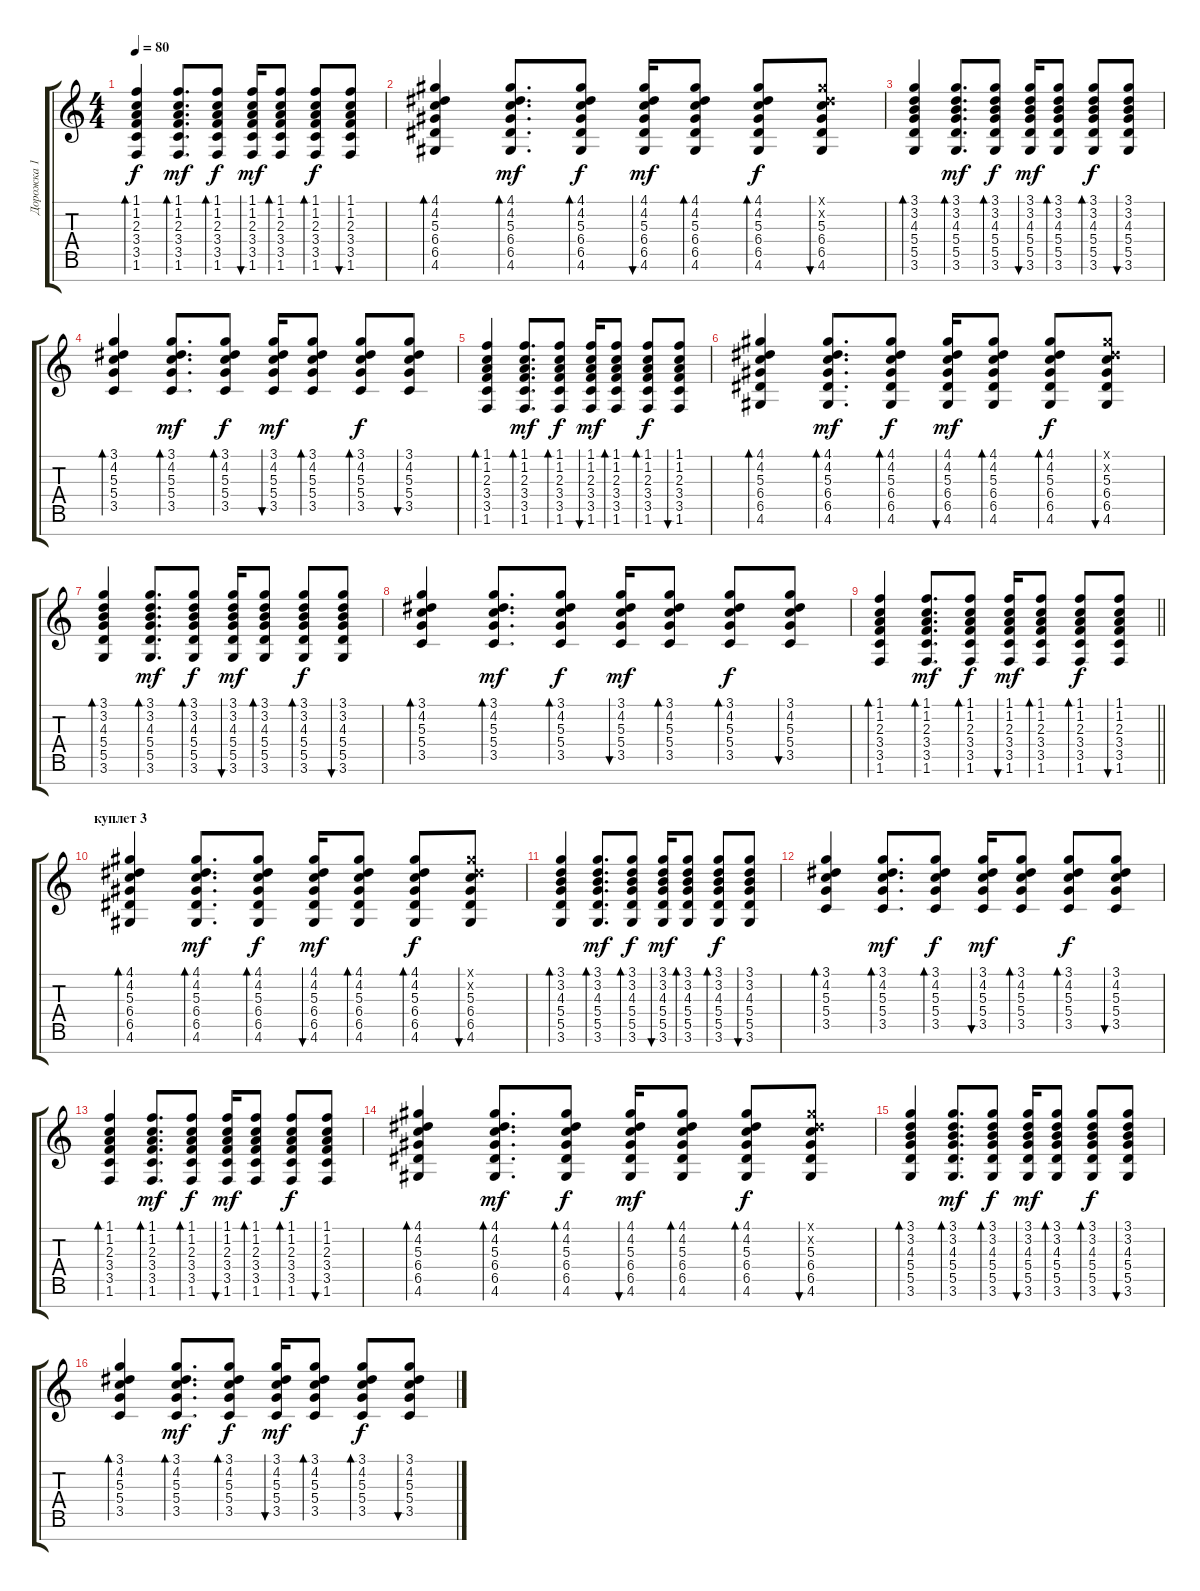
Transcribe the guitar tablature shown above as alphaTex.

\track ("Дорожка 1" "Дорожка 1") {instrument acousticguitarsteel}
\staff {score tabs}
\tuning (E4 B3 G3 D3 A2 E2 B1) {hide}
\ts (4 4)
\tempo 80
\clef g2
\ks c
(1.1 1.2 2.3 3.4 3.5 1.6).4{bd 60 dy f} (1.1 1.2 2.3 3.4 3.5 1.6).8{d bd 30 dy mf} (1.1 1.2 2.3 3.4 3.5 1.6).8{bd 60 dy f} (1.1 1.2 2.3 3.4 3.5 1.6).16{bu 60 dy mf} (1.1 1.2 2.3 3.4 3.5 1.6).8{bd 60} (1.1 1.2 2.3 3.4 3.5 1.6).8{bd 60 dy f} (1.1 1.2 2.3 3.4 3.5 1.6).8{bu 60} |
(4.1 4.2 5.3 6.4 6.5 4.6).4{bd 60} (4.1 4.2 5.3 6.4 6.5 4.6).8{d bd 30 dy mf} (4.1 4.2 5.3 6.4 6.5 4.6).8{bd 60 dy f} (4.1 4.2 5.3 6.4 6.5 4.6).16{bu 60 dy mf} (4.1 4.2 5.3 6.4 6.5 4.6).8{bd 60} (4.1 4.2 5.3 6.4 6.5 4.6).8{bd 60 dy f} (4.1{x} 4.2{x} 5.3 6.4 6.5 4.6).8{bu 60} |
(3.1 3.2 4.3 5.4 5.5 3.6).4{bd 60} (3.1 3.2 4.3 5.4 5.5 3.6).8{d bd 30 dy mf} (3.1 3.2 4.3 5.4 5.5 3.6).8{bd 60 dy f} (3.1 3.2 4.3 5.4 5.5 3.6).16{bu 60 dy mf} (3.1 3.2 4.3 5.4 5.5 3.6).8{bd 60} (3.1 3.2 4.3 5.4 5.5 3.6).8{bd 60 dy f} (3.1 3.2 4.3 5.4 5.5 3.6).8{bu 60} |
(3.1 4.2 5.3 5.4 3.5).4{bd 60} (3.1 4.2 5.3 5.4 3.5).8{d bd 30 dy mf} (3.1 4.2 5.3 5.4 3.5).8{bd 60 dy f} (3.1 4.2 5.3 5.4 3.5).16{bu 60 dy mf} (3.1 4.2 5.3 5.4 3.5).8{bd 60} (3.1 4.2 5.3 5.4 3.5).8{bd 60 dy f} (3.1 4.2 5.3 5.4 3.5).8{bu 60} |
(1.1 1.2 2.3 3.4 3.5 1.6).4{bd 60} (1.1 1.2 2.3 3.4 3.5 1.6).8{d bd 30 dy mf} (1.1 1.2 2.3 3.4 3.5 1.6).8{bd 60 dy f} (1.1 1.2 2.3 3.4 3.5 1.6).16{bu 60 dy mf} (1.1 1.2 2.3 3.4 3.5 1.6).8{bd 60} (1.1 1.2 2.3 3.4 3.5 1.6).8{bd 60 dy f} (1.1 1.2 2.3 3.4 3.5 1.6).8{bu 60} |
(4.1 4.2 5.3 6.4 6.5 4.6).4{bd 60} (4.1 4.2 5.3 6.4 6.5 4.6).8{d bd 30 dy mf} (4.1 4.2 5.3 6.4 6.5 4.6).8{bd 60 dy f} (4.1 4.2 5.3 6.4 6.5 4.6).16{bu 60 dy mf} (4.1 4.2 5.3 6.4 6.5 4.6).8{bd 60} (4.1 4.2 5.3 6.4 6.5 4.6).8{bd 60 dy f} (4.1{x} 4.2{x} 5.3 6.4 6.5 4.6).8{bu 60} |
(3.1 3.2 4.3 5.4 5.5 3.6).4{bd 60} (3.1 3.2 4.3 5.4 5.5 3.6).8{d bd 30 dy mf} (3.1 3.2 4.3 5.4 5.5 3.6).8{bd 60 dy f} (3.1 3.2 4.3 5.4 5.5 3.6).16{bu 60 dy mf} (3.1 3.2 4.3 5.4 5.5 3.6).8{bd 60} (3.1 3.2 4.3 5.4 5.5 3.6).8{bd 60 dy f} (3.1 3.2 4.3 5.4 5.5 3.6).8{bu 60} |
(3.1 4.2 5.3 5.4 3.5).4{bd 60} (3.1 4.2 5.3 5.4 3.5).8{d bd 30 dy mf} (3.1 4.2 5.3 5.4 3.5).8{bd 60 dy f} (3.1 4.2 5.3 5.4 3.5).16{bu 60 dy mf} (3.1 4.2 5.3 5.4 3.5).8{bd 60} (3.1 4.2 5.3 5.4 3.5).8{bd 60 dy f} (3.1 4.2 5.3 5.4 3.5).8{bu 60} |
\barLineRight lightlight
(1.1 1.2 2.3 3.4 3.5 1.6).4{bd 60} (1.1 1.2 2.3 3.4 3.5 1.6).8{d bd 30 dy mf} (1.1 1.2 2.3 3.4 3.5 1.6).8{bd 60 dy f} (1.1 1.2 2.3 3.4 3.5 1.6).16{bu 60 dy mf} (1.1 1.2 2.3 3.4 3.5 1.6).8{bd 60} (1.1 1.2 2.3 3.4 3.5 1.6).8{bd 60 dy f} (1.1 1.2 2.3 3.4 3.5 1.6).8{bu 60} |
\section ("" "куплет 3")
(4.1 4.2 5.3 6.4 6.5 4.6).4{bd 60} (4.1 4.2 5.3 6.4 6.5 4.6).8{d bd 30 dy mf} (4.1 4.2 5.3 6.4 6.5 4.6).8{bd 60 dy f} (4.1 4.2 5.3 6.4 6.5 4.6).16{bu 60 dy mf} (4.1 4.2 5.3 6.4 6.5 4.6).8{bd 60} (4.1 4.2 5.3 6.4 6.5 4.6).8{bd 60 dy f} (4.1{x} 4.2{x} 5.3 6.4 6.5 4.6).8{bu 60} |
(3.1 3.2 4.3 5.4 5.5 3.6).4{bd 60} (3.1 3.2 4.3 5.4 5.5 3.6).8{d bd 30 dy mf} (3.1 3.2 4.3 5.4 5.5 3.6).8{bd 60 dy f} (3.1 3.2 4.3 5.4 5.5 3.6).16{bu 60 dy mf} (3.1 3.2 4.3 5.4 5.5 3.6).8{bd 60} (3.1 3.2 4.3 5.4 5.5 3.6).8{bd 60 dy f} (3.1 3.2 4.3 5.4 5.5 3.6).8{bu 60} |
(3.1 4.2 5.3 5.4 3.5).4{bd 60} (3.1 4.2 5.3 5.4 3.5).8{d bd 30 dy mf} (3.1 4.2 5.3 5.4 3.5).8{bd 60 dy f} (3.1 4.2 5.3 5.4 3.5).16{bu 60 dy mf} (3.1 4.2 5.3 5.4 3.5).8{bd 60} (3.1 4.2 5.3 5.4 3.5).8{bd 60 dy f} (3.1 4.2 5.3 5.4 3.5).8{bu 60} |
(1.1 1.2 2.3 3.4 3.5 1.6).4{bd 60} (1.1 1.2 2.3 3.4 3.5 1.6).8{d bd 30 dy mf} (1.1 1.2 2.3 3.4 3.5 1.6).8{bd 60 dy f} (1.1 1.2 2.3 3.4 3.5 1.6).16{bu 60 dy mf} (1.1 1.2 2.3 3.4 3.5 1.6).8{bd 60} (1.1 1.2 2.3 3.4 3.5 1.6).8{bd 60 dy f} (1.1 1.2 2.3 3.4 3.5 1.6).8{bu 60} |
(4.1 4.2 5.3 6.4 6.5 4.6).4{bd 60} (4.1 4.2 5.3 6.4 6.5 4.6).8{d bd 30 dy mf} (4.1 4.2 5.3 6.4 6.5 4.6).8{bd 60 dy f} (4.1 4.2 5.3 6.4 6.5 4.6).16{bu 60 dy mf} (4.1 4.2 5.3 6.4 6.5 4.6).8{bd 60} (4.1 4.2 5.3 6.4 6.5 4.6).8{bd 60 dy f} (4.1{x} 4.2{x} 5.3 6.4 6.5 4.6).8{bu 60} |
(3.1 3.2 4.3 5.4 5.5 3.6).4{bd 60} (3.1 3.2 4.3 5.4 5.5 3.6).8{d bd 30 dy mf} (3.1 3.2 4.3 5.4 5.5 3.6).8{bd 60 dy f} (3.1 3.2 4.3 5.4 5.5 3.6).16{bu 60 dy mf} (3.1 3.2 4.3 5.4 5.5 3.6).8{bd 60} (3.1 3.2 4.3 5.4 5.5 3.6).8{bd 60 dy f} (3.1 3.2 4.3 5.4 5.5 3.6).8{bu 60} |
(3.1 4.2 5.3 5.4 3.5).4{bd 60} (3.1 4.2 5.3 5.4 3.5).8{d bd 30 dy mf} (3.1 4.2 5.3 5.4 3.5).8{bd 60 dy f} (3.1 4.2 5.3 5.4 3.5).16{bu 60 dy mf} (3.1 4.2 5.3 5.4 3.5).8{bd 60} (3.1 4.2 5.3 5.4 3.5).8{bd 60 dy f} (3.1 4.2 5.3 5.4 3.5).8{bu 60}
